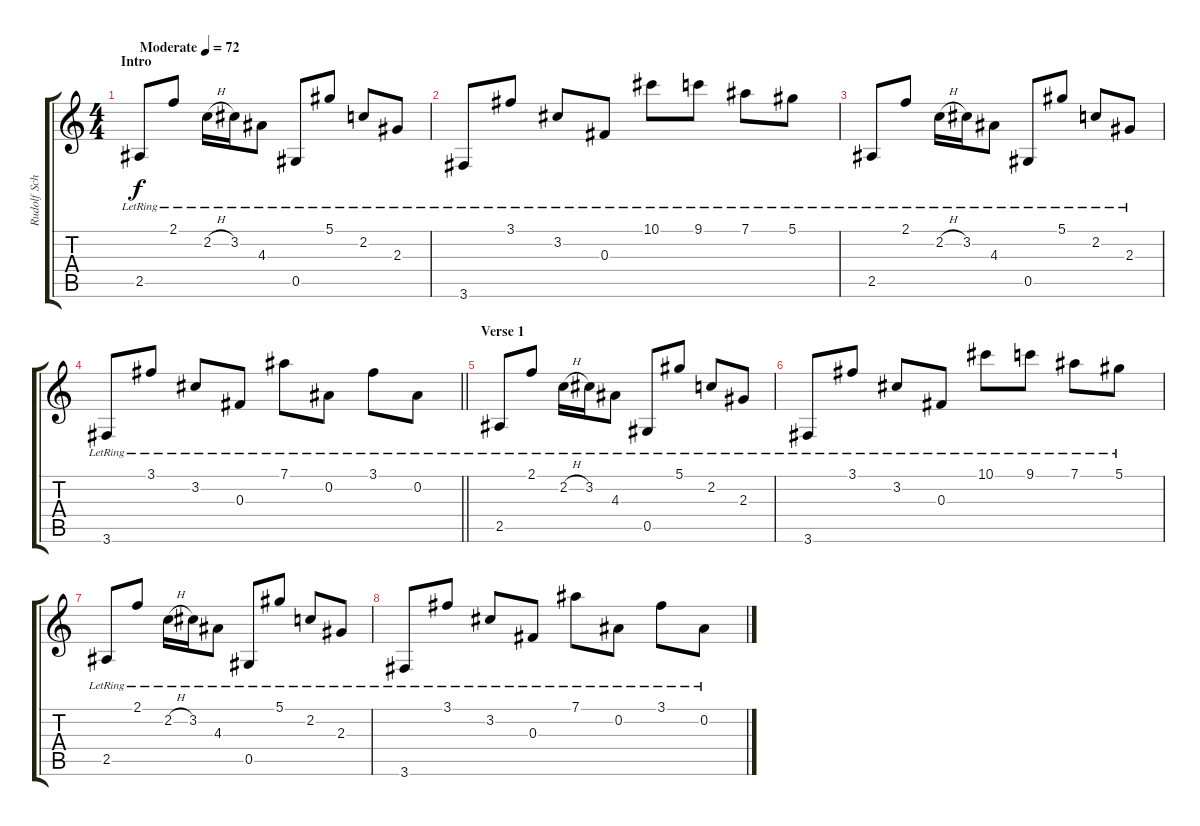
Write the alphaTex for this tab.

\track ("Rudolf Schenker" "Rudolf Sch") {instrument electricguitarclean}
\staff {score tabs}
\tuning (Eb4 Bb3 Gb3 Db3 Ab2 Eb2) {hide}
\ts (4 4)
\section ("" "Intro")
\tempo (72 "Moderate")
\clef g2
\ks c
2.5{lr}.8{dy f instrument electricguitarclean} 2.1{lr}.8 2.2{h lr}.16 3.2{lr}.16 4.3{lr}.8 0.5{lr}.8 5.1{lr}.8 2.2{lr}.8 2.3{lr}.8 |
3.6{lr}.8 3.1{lr}.8 3.2{lr}.8 0.3{lr}.8 10.1{lr}.8 9.1{lr}.8 7.1{lr}.8 5.1{lr}.8 |
2.5{lr}.8 2.1{lr}.8 2.2{h lr}.16 3.2{lr}.16 4.3{lr}.8 0.5{lr}.8 5.1{lr}.8 2.2{lr}.8 2.3{lr}.8 |
\barLineRight lightlight
3.6{lr}.8 3.1{lr}.8 3.2{lr}.8 0.3{lr}.8 7.1{lr}.8 0.2{lr}.8 3.1{lr}.8 0.2{lr}.8 |
\section ("" "Verse 1")
2.5{lr}.8 2.1{lr}.8 2.2{h lr}.16 3.2{lr}.16 4.3{lr}.8 0.5{lr}.8 5.1{lr}.8 2.2{lr}.8 2.3{lr}.8 |
3.6{lr}.8 3.1{lr}.8 3.2{lr}.8 0.3{lr}.8 10.1{lr}.8 9.1{lr}.8 7.1{lr}.8 5.1{lr}.8 |
2.5{lr}.8 2.1{lr}.8 2.2{h lr}.16 3.2{lr}.16 4.3{lr}.8 0.5{lr}.8 5.1{lr}.8 2.2{lr}.8 2.3{lr}.8 |
3.6{lr}.8 3.1{lr}.8 3.2{lr}.8 0.3{lr}.8 7.1{lr}.8 0.2{lr}.8 3.1{lr}.8 0.2{lr}.8
